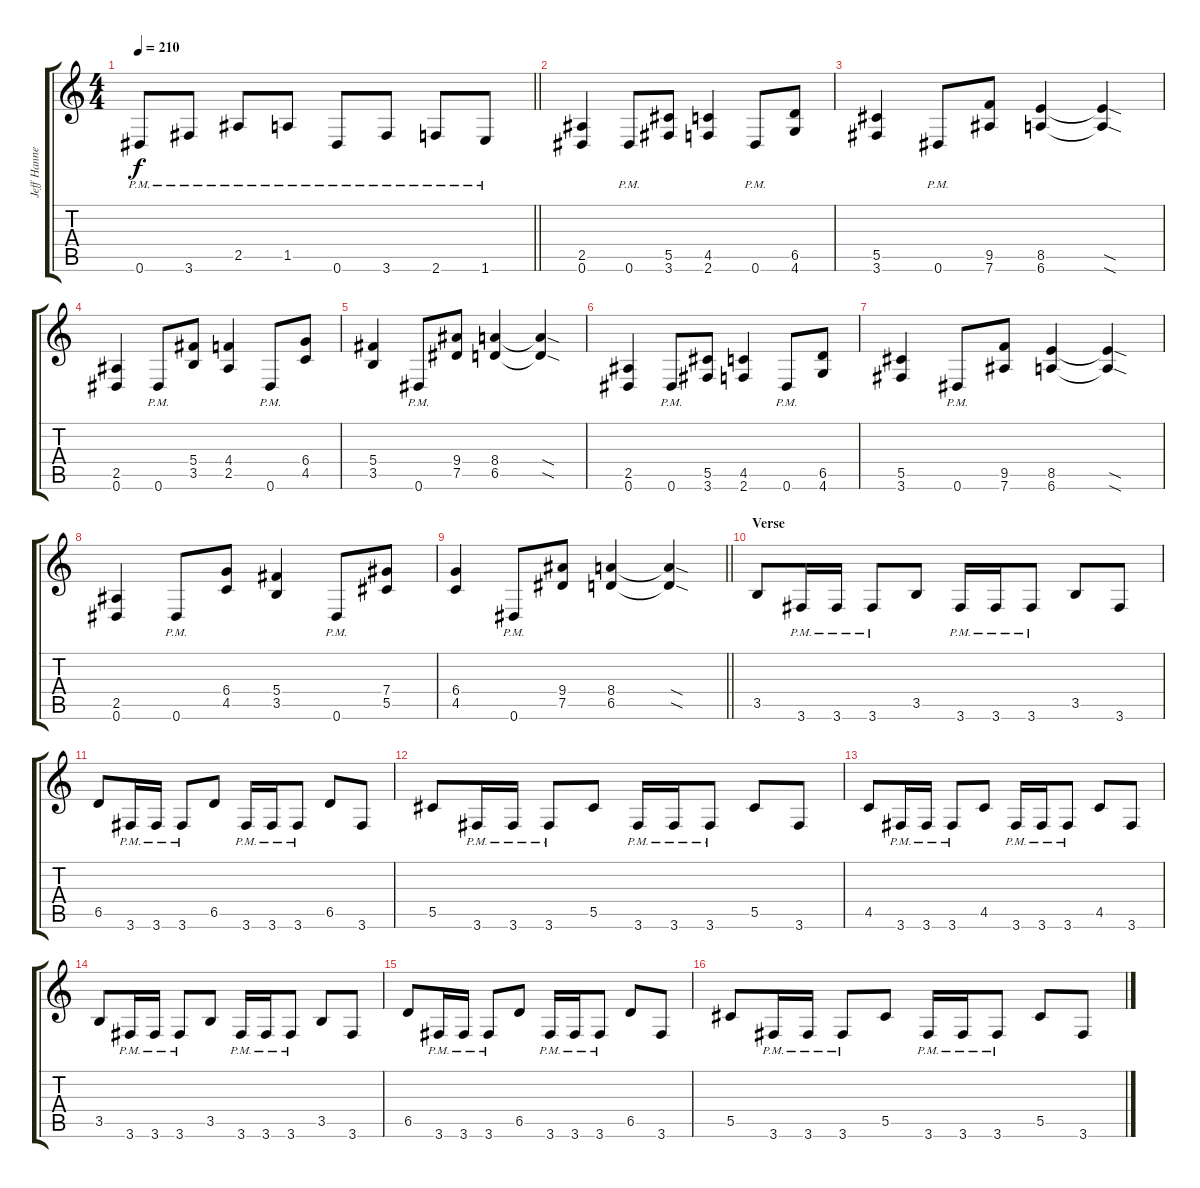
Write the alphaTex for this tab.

\track ("Jeff Hanneman" "Jeff Hanne") {instrument distortionguitar}
\staff {score tabs}
\tuning (Eb4 Bb3 Gb3 Db3 Ab2 Eb2) {hide}
\ts (4 4)
\tempo 210
\clef g2
\barLineRight lightlight
\ks c
0.6{pm}.8{dy f} 3.6{pm}.8 2.5{pm}.8 1.5{pm}.8 0.6{pm}.8 3.6{pm}.8 2.6{pm}.8 1.6{pm}.8 |
\section ("" "")
(2.5 0.6).4 0.6{pm}.8 (5.5 3.6).8 (4.5 2.6).4 0.6{pm}.8 (6.5 4.6).8 |
(5.5 3.6).4 0.6{pm}.8 (9.5 7.6).8 (8.5 6.6).4 (8.5{sod t} 6.6{sod t}).4 |
(2.5 0.6).4 0.6{pm}.8 (5.4 3.5).8 (4.4 2.5).4 0.6{pm}.8 (6.4 4.5).8 |
(5.4 3.5).4 0.6{pm}.8 (9.4 7.5).8 (8.4 6.5).4 (8.4{sod t} 6.5{sod t}).4 |
(2.5 0.6).4 0.6{pm}.8 (5.5 3.6).8 (4.5 2.6).4 0.6{pm}.8 (6.5 4.6).8 |
(5.5 3.6).4 0.6{pm}.8 (9.5 7.6).8 (8.5 6.6).4 (8.5{sod t} 6.6{sod t}).4 |
(2.5 0.6).4 0.6{pm}.8 (6.4 4.5).8 (5.4 3.5).4 0.6{pm}.8 (7.4 5.5).8 |
\barLineRight lightlight
(6.4 4.5).4 0.6{pm}.8 (9.4 7.5).8 (8.4 6.5).4 (8.4{sod t} 6.5{sod t}).4 |
\section ("" "Verse")
3.5.8 3.6{pm}.16 3.6{pm}.16 3.6{pm}.8 3.5.8 3.6{pm}.16 3.6{pm}.16 3.6{pm}.8 3.5.8 3.6.8 |
6.5.8 3.6{pm}.16 3.6{pm}.16 3.6{pm}.8 6.5.8 3.6{pm}.16 3.6{pm}.16 3.6{pm}.8 6.5.8 3.6.8 |
5.5.8 3.6{pm}.16 3.6{pm}.16 3.6{pm}.8 5.5.8 3.6{pm}.16 3.6{pm}.16 3.6{pm}.8 5.5.8 3.6.8 |
4.5.8 3.6{pm}.16 3.6{pm}.16 3.6{pm}.8 4.5.8 3.6{pm}.16 3.6{pm}.16 3.6{pm}.8 4.5.8 3.6.8 |
3.5.8 3.6{pm}.16 3.6{pm}.16 3.6{pm}.8 3.5.8 3.6{pm}.16 3.6{pm}.16 3.6{pm}.8 3.5.8 3.6.8 |
6.5.8 3.6{pm}.16 3.6{pm}.16 3.6{pm}.8 6.5.8 3.6{pm}.16 3.6{pm}.16 3.6{pm}.8 6.5.8 3.6.8 |
5.5.8 3.6{pm}.16 3.6{pm}.16 3.6{pm}.8 5.5.8 3.6{pm}.16 3.6{pm}.16 3.6{pm}.8 5.5.8 3.6.8
